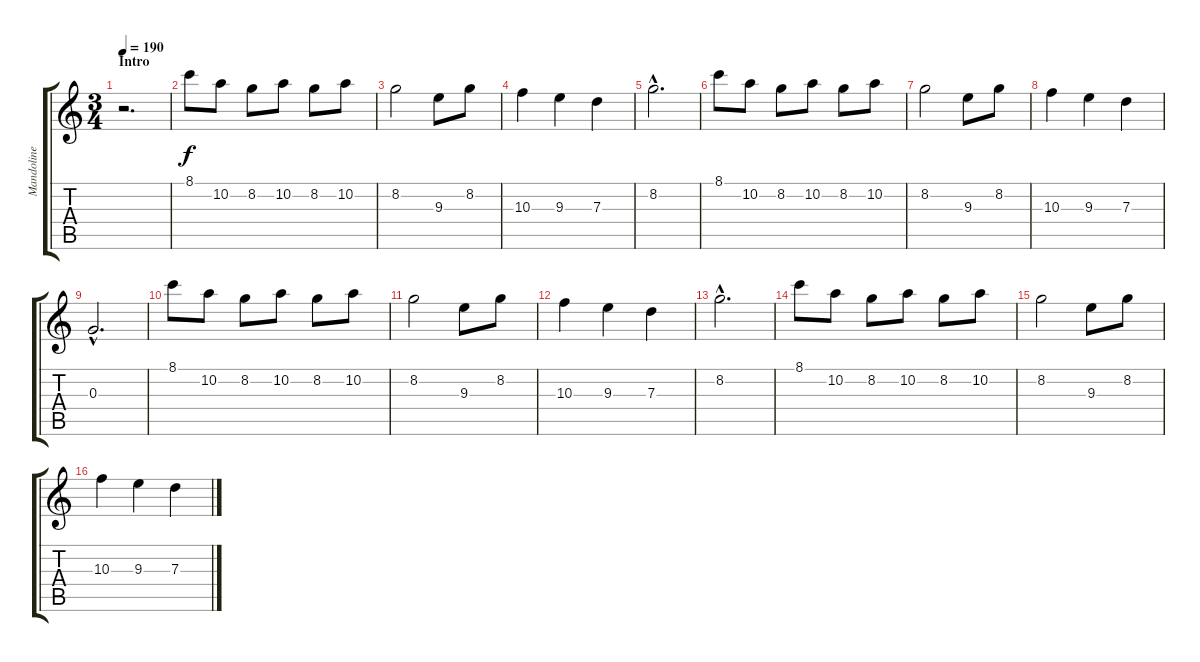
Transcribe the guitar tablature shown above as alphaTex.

\track ("Mandoline" "Mandoline") {instrument acousticguitarnylon}
\staff {score tabs}
\tuning (E4 B3 G3 D3 A2 E2) {hide}
\ts (3 4)
\section ("" "Intro")
\tempo 190
\clef g2
\ks c
r.2{d dy f instrument acousticguitarnylon} |
8.1.8 10.2.8 8.2.8 10.2.8 8.2.8 10.2.8 |
8.2.2 9.3.8 8.2.8 |
10.3.4 9.3.4 7.3.4 |
8.2{hac}.2{d} |
8.1.8 10.2.8 8.2.8 10.2.8 8.2.8 10.2.8 |
8.2.2 9.3.8 8.2.8 |
10.3.4 9.3.4 7.3.4 |
0.3{hac}.2{d} |
8.1.8 10.2.8 8.2.8 10.2.8 8.2.8 10.2.8 |
8.2.2 9.3.8 8.2.8 |
10.3.4 9.3.4 7.3.4 |
8.2{hac}.2{d} |
8.1.8 10.2.8 8.2.8 10.2.8 8.2.8 10.2.8 |
8.2.2 9.3.8 8.2.8 |
10.3.4 9.3.4 7.3.4
